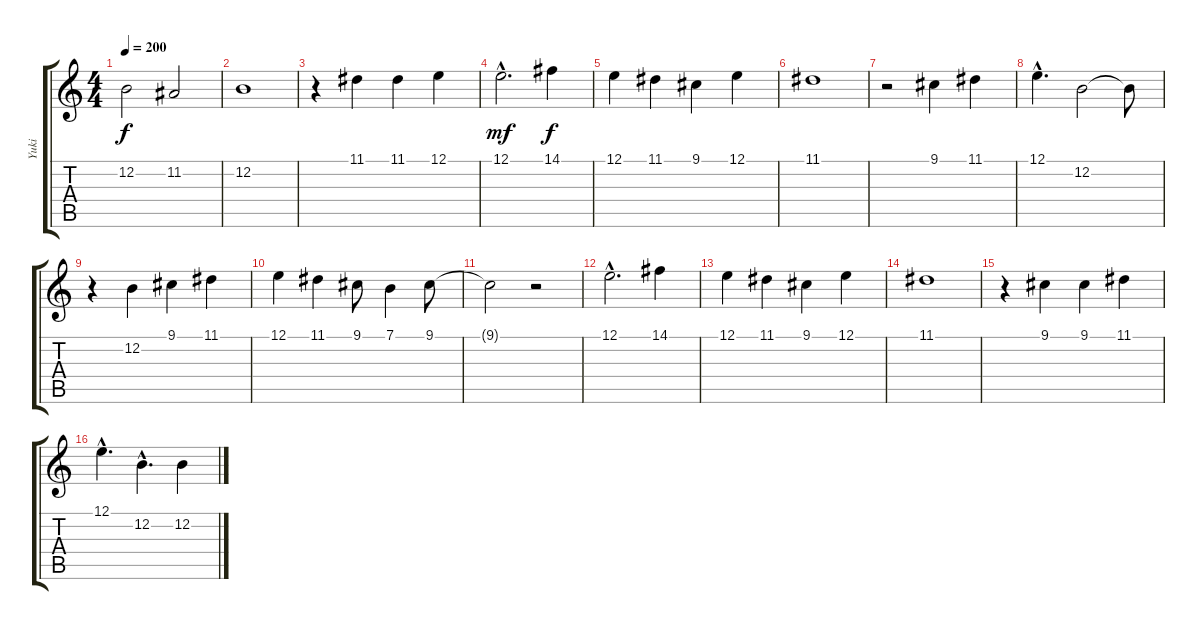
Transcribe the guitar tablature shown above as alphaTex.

\track ("Yuki" "Yuki") {instrument tenorsax}
\staff {score tabs}
\tuning (E4 B3 G3 D3 A2 E2) {hide}
\ts (4 4)
\tempo 200
\clef g2
\ks c
12.2.2{dy f} 11.2.2 |
12.2.1 |
r.4 11.1.4 11.1.4 12.1.4 |
12.1{hac}.2{d dy mf} 14.1.4{dy f} |
12.1.4 11.1.4 9.1.4 12.1.4 |
11.1.1 |
r.2 9.1.4 11.1.4 |
12.1{hac}.4{d} 12.2.2 12.2{t}.8 |
r.4 12.2.4 9.1.4 11.1.4 |
12.1.4 11.1.4 9.1.8 7.1.4 9.1.8 |
9.1{t}.2 r.2 |
12.1{hac}.2{d} 14.1.4 |
12.1.4 11.1.4 9.1.4 12.1.4 |
11.1.1 |
r.4 9.1.4 9.1.4 11.1.4 |
12.1{hac}.4{d} 12.2{hac}.4{d} 12.2.4
